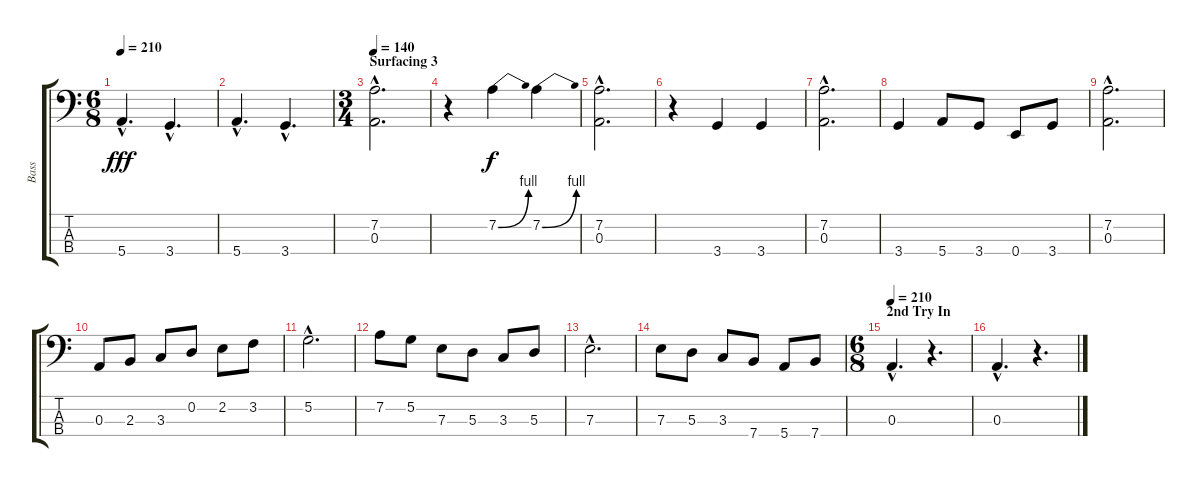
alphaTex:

\track ("Bass" "Bass") {instrument electricbasspick}
\staff {score tabs}
\tuning (G2 D2 A1 E1) {hide}
\ts (6 8)
\tempo 210
\clef f4
\ks c
5.4{hac}.4{d dy fff} 3.4{hac}.4{d} |
5.4{hac}.4{d} 3.4{hac}.4{d} |
\ts (3 4)
\section ("" "Surfacing 3")
\tempo 140
(7.2{hac} 0.3{hac}).2{d} |
r.4 7.2{be (bend 0 0 60 4)}.4{dy f} 7.2{be (bend 0 0 60 4)}.4 |
(7.2{hac} 0.3{hac}).2{d} |
r.4 3.4.4 3.4.4 |
(7.2{hac} 0.3{hac}).2{d} |
3.4.4 5.4.8 3.4.8 0.4.8 3.4.8 |
(7.2{hac} 0.3{hac}).2{d} |
0.3.8 2.3.8 3.3.8 0.2.8 2.2.8 3.2.8 |
5.2{hac}.2{d} |
7.2.8 5.2.8 7.3.8 5.3.8 3.3.8 5.3.8 |
7.3{hac}.2{d} |
7.3.8 5.3.8 3.3.8 7.4.8 5.4.8 7.4.8 |
\ts (6 8)
\section ("" "2nd Try In")
\tempo 210
0.3{hac}.4{d} r.4{d} |
0.3{hac}.4{d} r.4{d}
